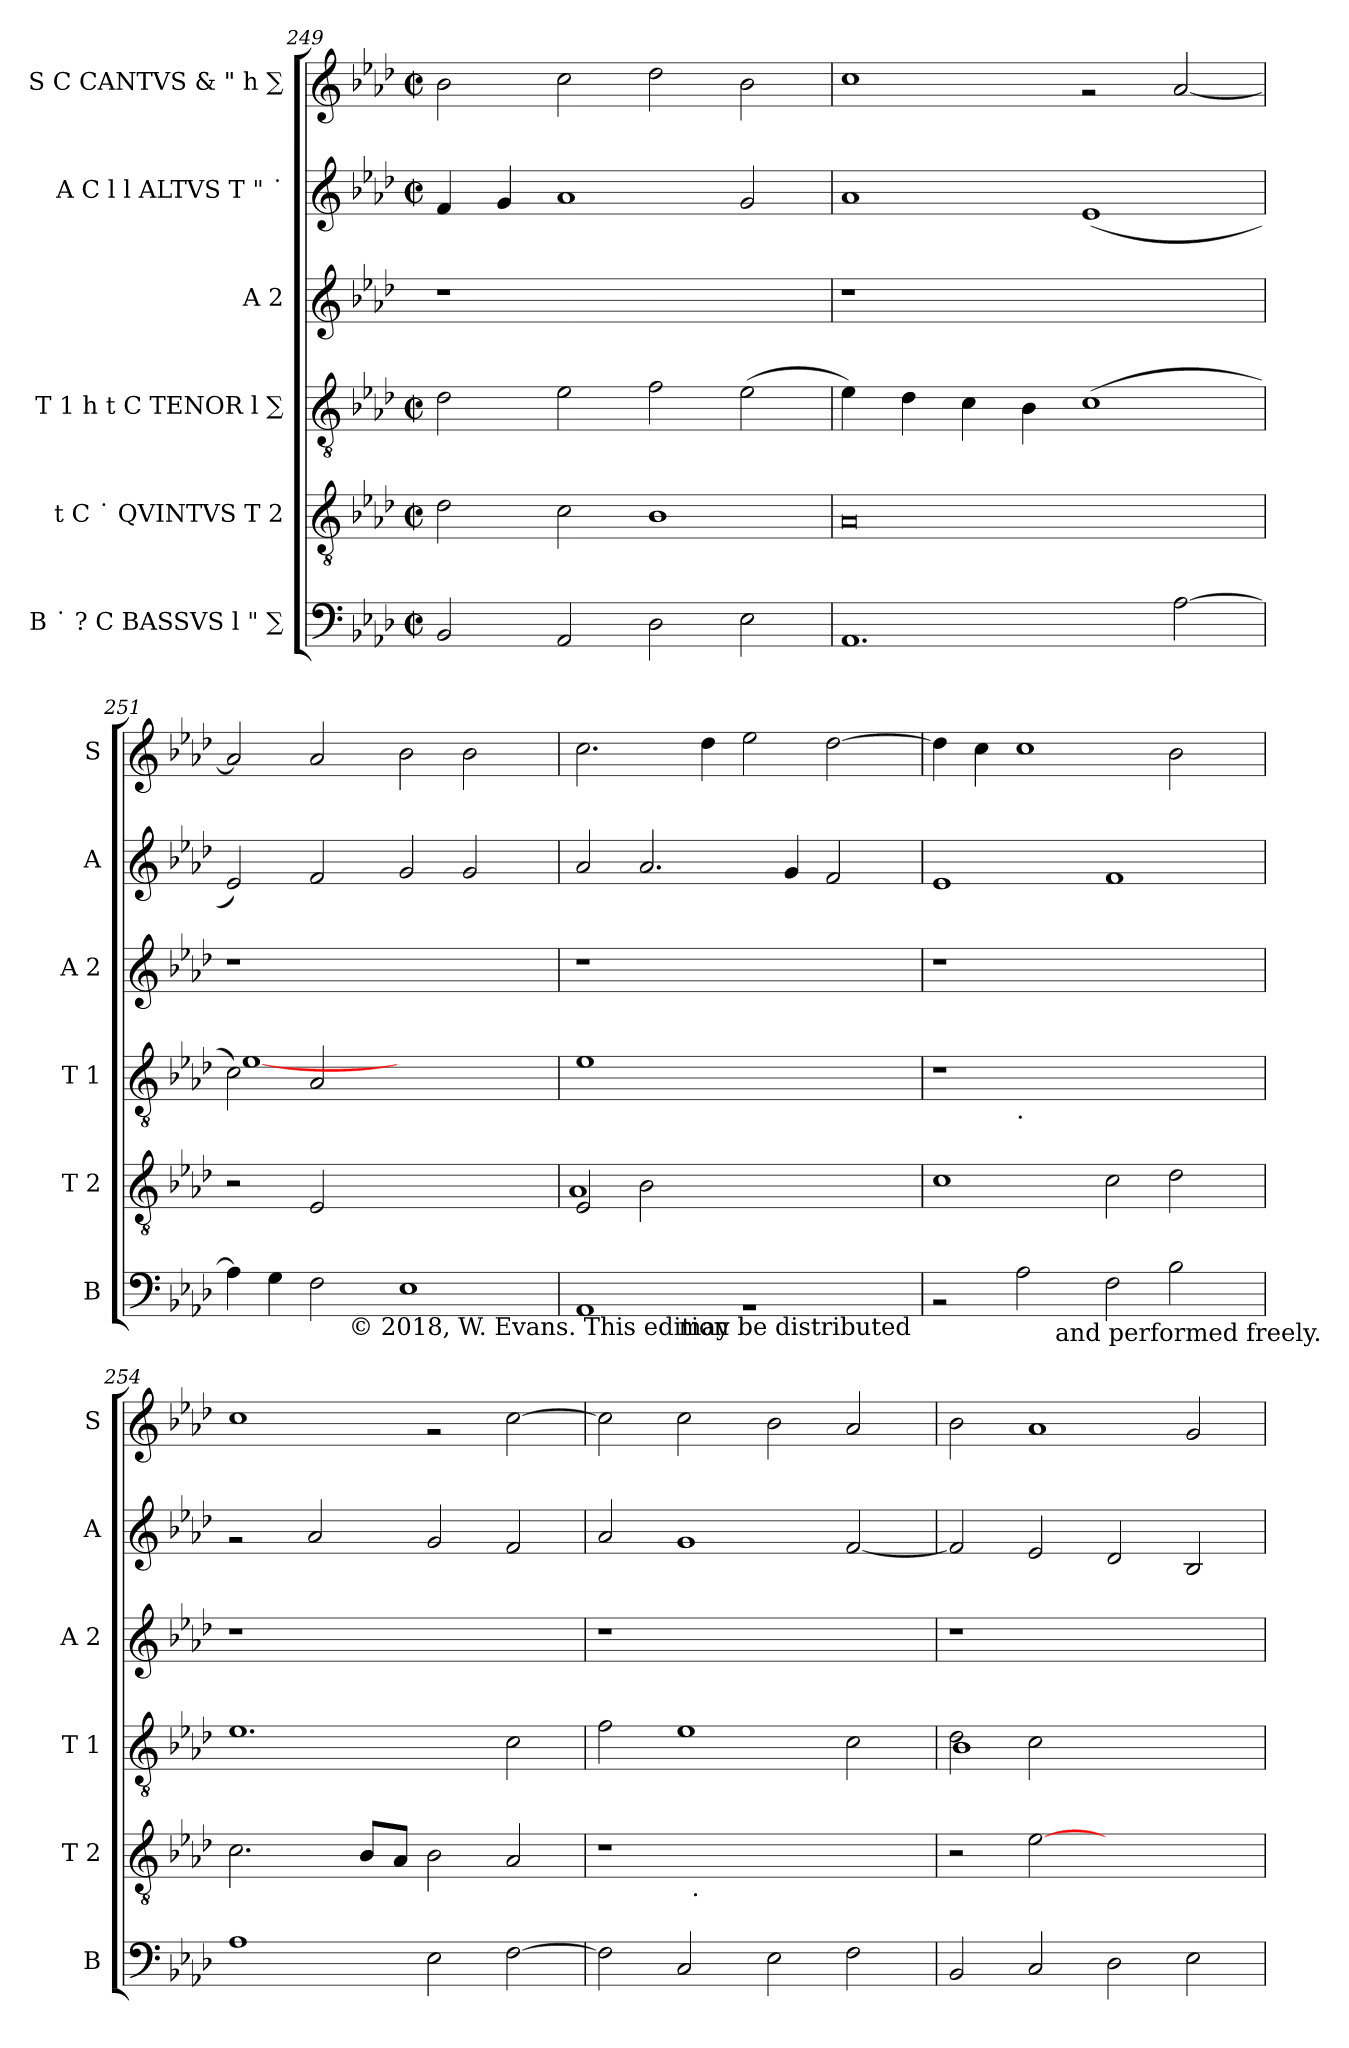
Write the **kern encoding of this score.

**kern	**kern	**kern	**kern	**kern	**kern
*part6	*part5	*part4	*part3	*part2	*part1
*staff6	*staff5	*staff4	*staff3	*staff2	*staff1
*I"B ˙ ? C BASSVS l " ∑	*I"t C ˙ QVINTVS T 2	*I"T 1 h t C TENOR l ∑	*I"A 2	*I"A C l l ALTVS T " ˙	*I"S C CANTVS & " h ∑
*I'B	*I'T 2	*I'T 1	*I'A 2	*I'A	*I'S
*clefF4	*clefGv2	*clefGv2	*clefG2	*clefG2	*clefG2
*k[b-e-a-d-]	*k[b-e-a-d-]	*k[b-e-a-d-]	*k[b-e-a-d-]	*k[b-e-a-d-]	*k[b-e-a-d-]
*A-:	*A-:	*A-:	*A-:	*A-:	*A-:
*M2/2	*M2/2	*M2/2	*	*M2/2	*M2/2
*met(c|)	*met(c|)	*met(c|)	*	*met(c|)	*met(c|)
=249	=249	=249	=249	=249	=249
2BB-/	2d-\	2d-\	1r	4f/	2b-\
.	.	.	.	4g/	.
2AA-/	2c\	2e-\	.	1a-	2cc\
2D-\	1B-	2f\	1ryy	.	2dd-\
2E-\	.	(>2e-\	.	2g/	2b-\
!!LO:LB:g=z
=250	=250	=250	=250	=250	=250
1.AA-	0A-	4e-\)	1r	1a-	1cc
.	.	4d-\	.	.	.
.	.	4c\	.	.	.
.	.	4B-\	.	.	.
.	.	(>1c	1ryy	(<1e-	2rg
[>2A-\	.	.	.	.	[<2a-/
=251	=251	=251	=251	=251	=251
*^	*	*^	*	*	*
4A-\]	2ryy	2r	2c\)	[>1e-	1r	2e-/)	2a-/]
4G\	.	.	.	.	.	.	.
2F\	8ryy	2E-/	2A-/	.	.	2f/	2a-/
.	32ryy	.	.	.	.	.	.
!	!LO:TX:b:t=© 2018, W. Evans. This edition	!	!	!	!	!	!
.	1ryy	.	.	.	.	.	.
1E-	.	1ryy	1ryy	1ryy	1ryy	2g/	2b-\
.	.	.	.	.	.	2g/	2b-\
.	4ryy	.	.	.	.	.	.
.	16.ryy	.	.	.	.	.	.
*	*	*	*v	*v	*	*	*
=252	=252	=252	=252	=252	=252	=252
*	*	*^	*	*	*	*
1AA-	2ryy	2E-/	1A-	1e-	1r	2a-/	2.cc\
.	8ryy	2B-\	.	.	.	2.a-/	.
.	32ryy	.	.	.	.	.	.
!	!LO:TX:b:t=may be distributed	!	!	!	!	!	!
.	1ryy	.	.	.	.	.	.
.	.	.	.	.	.	.	4dd-\
1rC	.	1ryy	1ryy	1ryy	1ryy	.	2ee-\
.	.	.	.	.	.	4g/	.
.	.	.	.	.	.	2f/	[>2dd-\
.	4ryy	.	.	.	.	.	.
.	16.ryy	.	.	.	.	.	.
*	*	*v	*v	*	*	*	*
=253	=253	=253	=253	=253	=253	=253
*	*	*	*^	*	*	*
2rBB	2ryy	1c	1r	2ryy	1r	1e-	4dd-\]
.	.	.	.	.	.	.	4cc\
!	!	!	!	!LO:TX:b:t=.	!	!	!
2A-\	8ryy	.	.	1.ryy	.	.	1cc
.	32ryy	.	.	.	.	.	.
!	!LO:TX:b:t=and performed freely.	!	!	!	!	!	!
.	1ryy	.	.	.	.	.	.
2F\	.	2c\	1ryy	.	1ryy	1f	.
2B-\	.	2d-\	.	.	.	.	2b-\
.	4ryy	.	.	.	.	.	.
.	16.ryy	.	.	.	.	.	.
*v	*v	*	*v	*v	*	*	*
=254	=254	=254	=254	=254	=254
1A-	2.c\	1.e-	1r	2rg	1cc
.	.	.	.	2a-/	.
.	8B-/L	.	.	.	.
.	8A-/J	.	.	.	.
2E-\	2B-\	.	1ryy	2g/	2rg
[>2F\	2A-/	2c\	.	2f/	[>2cc\
!!LO:PB:g=z
=255	=255	=255	=255	=255	=255
*	*^	*	*	*	*
2F\]	1r	2ryy	2f\	1r	2a-/	2cc\]
2C/	.	32ryy	1e-	.	1g	2cc\
!	!	!LO:TX:b:t=.	!	!	!	!
.	.	1ryy	.	.	.	.
2E-\	1ryy	.	.	1ryy	.	2b-\
2F\	.	.	2c\	.	[<2f/	2a-/
.	.	4...ryy	.	.	.	.
*	*v	*v	*	*	*	*
=256	=256	=256	=256	=256	=256
*	*	*^	*	*	*
2BB-/	2r	2d-\	1B-	1r	2f/]	2b-\
2C/	[>2e-\	2c\	.	.	2e-/	1a-
2D-\	1ryy	1ryy	1ryy	1ryy	2d-/	.
2E-\	.	.	.	.	2B-/	2g/
*	*	*v	*v	*	*	*
=	=	=	=	=	=
*-	*-	*-	*-	*-	*-
